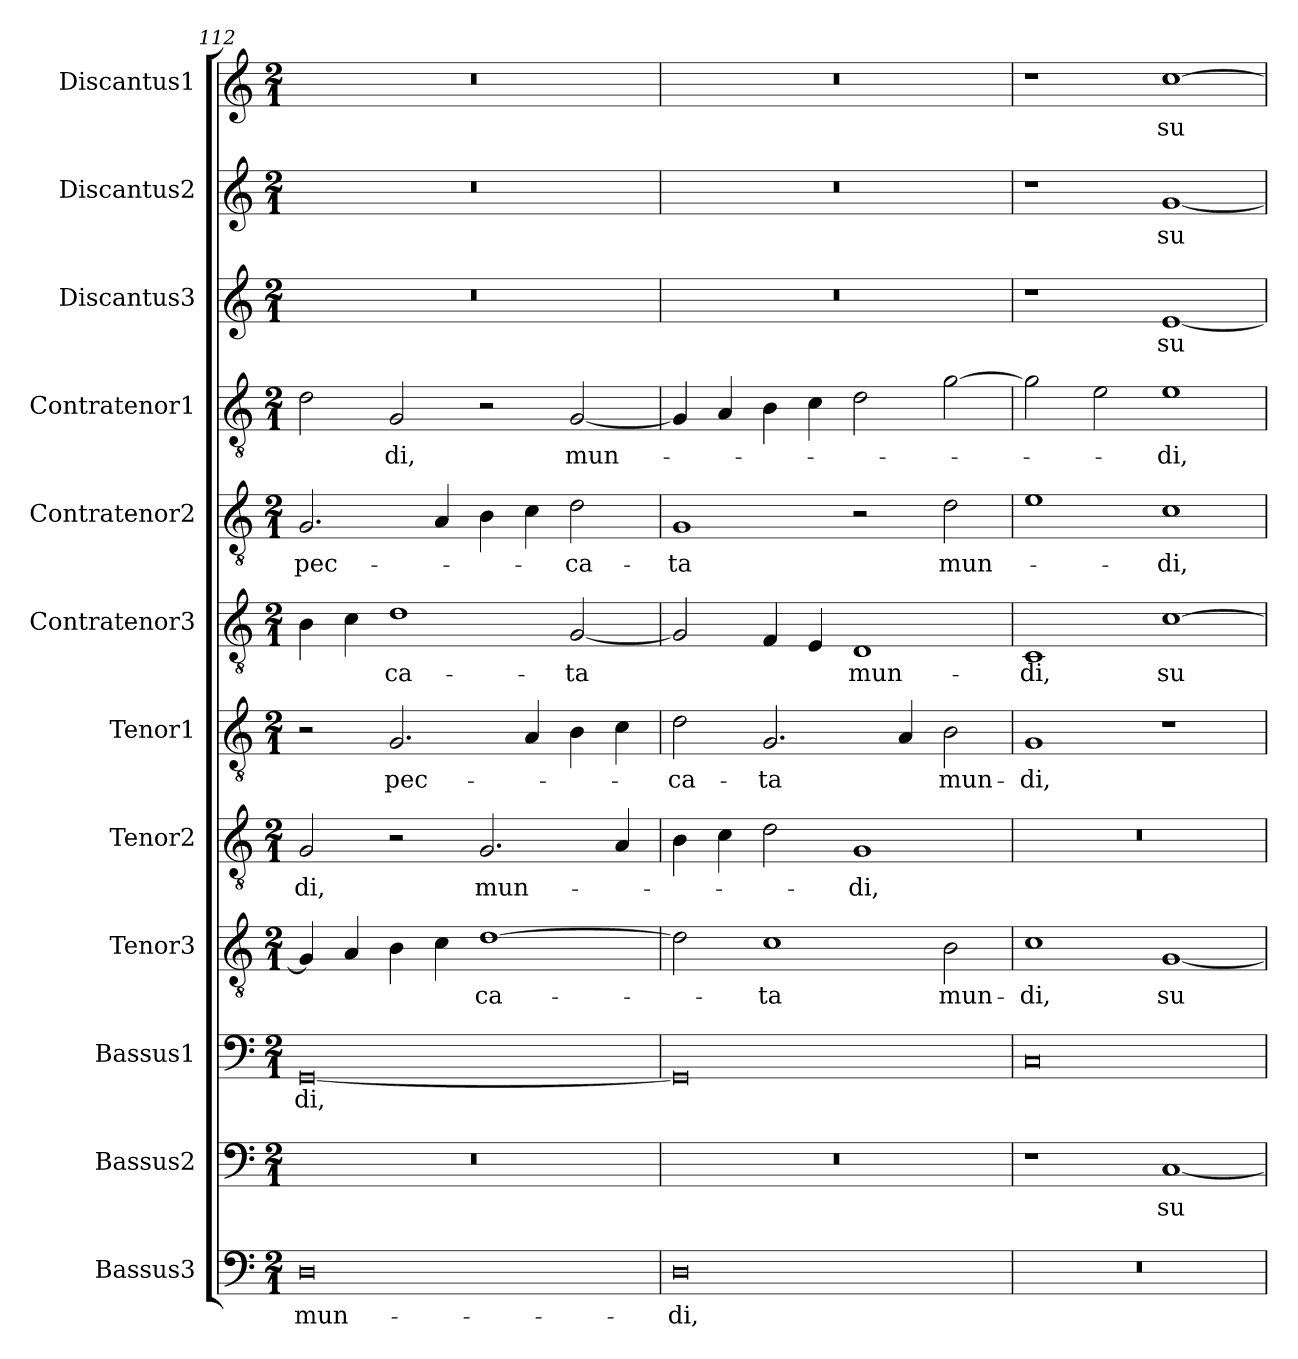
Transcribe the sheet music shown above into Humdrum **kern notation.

**kern	**text	**kern	**text	**kern	**text	**kern	**text	**kern	**text	**kern	**text	**kern	**text	**kern	**text	**kern	**text	**kern	**text	**kern	**text	**kern	**text
*part12	*part12	*part11	*part11	*part10	*part10	*part9	*part9	*part8	*part8	*part7	*part7	*part6	*part6	*part5	*part5	*part4	*part4	*part3	*part3	*part2	*part2	*part1	*part1
*staff12	*staff12	*staff11	*staff11	*staff10	*staff10	*staff9	*staff9	*staff8	*staff8	*staff7	*staff7	*staff6	*staff6	*staff5	*staff5	*staff4	*staff4	*staff3	*staff3	*staff2	*staff2	*staff1	*staff1
*I"Bassus3	*	*I"Bassus2	*	*I"Bassus1	*	*I"Tenor3	*	*I"Tenor2	*	*I"Tenor1	*	*I"Contratenor3	*	*I"Contratenor2	*	*I"Contratenor1	*	*I"Discantus3	*	*I"Discantus2	*	*I"Discantus1	*
*I'B3	*	*I'B2	*	*I'B1	*	*I'T3	*	*I'T2	*	*I'T1	*	*I'Ct3	*	*I'Ct2	*	*I'Ct1	*	*I'D3	*	*I'D2	*	*I'D1	*
*clefF4	*	*clefF4	*	*clefF4	*	*clefGv2	*	*clefGv2	*	*clefGv2	*	*clefGv2	*	*clefGv2	*	*clefGv2	*	*clefG2	*	*clefG2	*	*clefG2	*
*k[]	*	*k[]	*	*k[]	*	*k[]	*	*k[]	*	*k[]	*	*k[]	*	*k[]	*	*k[]	*	*k[]	*	*k[]	*	*k[]	*
*M2/1	*	*M2/1	*	*M2/1	*	*M2/1	*	*M2/1	*	*M2/1	*	*M2/1	*	*M2/1	*	*M2/1	*	*M2/1	*	*M2/1	*	*M2/1	*
=112	=112	=112	=112	=112	=112	=112	=112	=112	=112	=112	=112	=112	=112	=112	=112	=112	=112	=112	=112	=112	=112	=112	=112
0D	mun-	0r	.	[0GG	-di,	4G]	.	2G	-di,	2r	.	4B	.	2.G	pec-	2d	.	0r	.	0r	.	0r	.
.	.	.	.	.	.	4A	.	.	.	.	.	4c	.	.	.	.	.	.	.	.	.	.	.
.	.	.	.	.	.	4B	.	2r	.	2.G	pec-	1d	-ca-	.	.	2G	-di,	.	.	.	.	.	.
.	.	.	.	.	.	4c	.	.	.	.	.	.	.	4A	.	.	.	.	.	.	.	.	.
.	.	.	.	.	.	[1d	-ca-	2.G	mun-	.	.	.	.	4B	.	2r	.	.	.	.	.	.	.
.	.	.	.	.	.	.	.	.	.	4A	.	.	.	4c	.	.	.	.	.	.	.	.	.
.	.	.	.	.	.	.	.	.	.	4B	.	[2G	-ta	2d	-ca-	[2G	mun-	.	.	.	.	.	.
.	.	.	.	.	.	.	.	4A	.	4c	.	.	.	.	.	.	.	.	.	.	.	.	.
=113	=113	=113	=113	=113	=113	=113	=113	=113	=113	=113	=113	=113	=113	=113	=113	=113	=113	=113	=113	=113	=113	=113	=113
0D	-di,	0r	.	0GG]	.	2d]	.	4B	.	2d	-ca-	2G]	.	1G	-ta	4G]	.	0r	.	0r	.	0r	.
.	.	.	.	.	.	.	.	4c	.	.	.	.	.	.	.	4A	.	.	.	.	.	.	.
.	.	.	.	.	.	1c	-ta	2d	.	2.G	-ta	4F	.	.	.	4B	.	.	.	.	.	.	.
.	.	.	.	.	.	.	.	.	.	.	.	4E	.	.	.	4c	.	.	.	.	.	.	.
.	.	.	.	.	.	.	.	1G	-di,	.	.	1D	mun-	2r	.	2d	.	.	.	.	.	.	.
.	.	.	.	.	.	.	.	.	.	4A	.	.	.	.	.	.	.	.	.	.	.	.	.
.	.	.	.	.	.	2B	mun-	.	.	2B	mun-	.	.	2d	mun-	[2g	.	.	.	.	.	.	.
=114	=114	=114	=114	=114	=114	=114	=114	=114	=114	=114	=114	=114	=114	=114	=114	=114	=114	=114	=114	=114	=114	=114	=114
0r	.	1r	.	0C	.	1c	-di,	0r	.	1G	-di,	1C	-di,	1e	.	2g]	.	1r	.	1r	.	1r	.
.	.	.	.	.	.	.	.	.	.	.	.	.	.	.	.	2e	.	.	.	.	.	.	.
.	.	[1C	su-	.	.	[1G	su-	.	.	1r	.	[1c	su-	1c	-di,	1e	-di,	[1e	su-	[1g	su-	[1cc	su-
=	=	=	=	=	=	=	=	=	=	=	=	=	=	=	=	=	=	=	=	=	=	=	=
*-	*-	*-	*-	*-	*-	*-	*-	*-	*-	*-	*-	*-	*-	*-	*-	*-	*-	*-	*-	*-	*-	*-	*-
